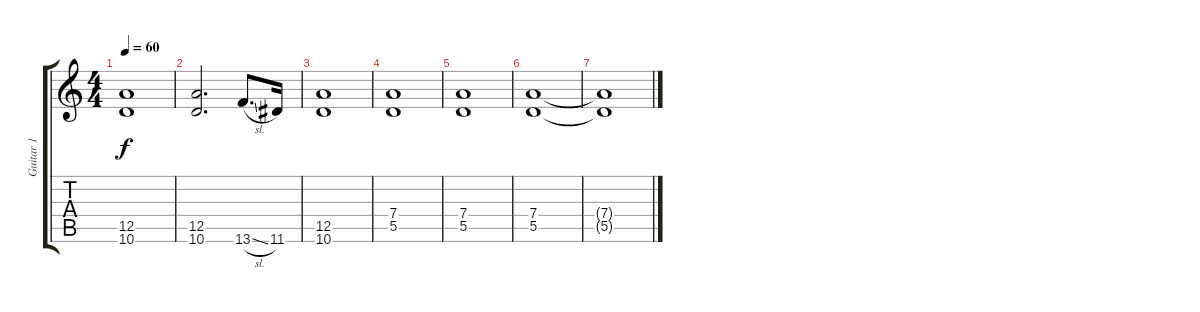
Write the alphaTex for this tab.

\track ("Guitar 1" "Guitar 1") {instrument distortionguitar}
\staff {score tabs}
\tuning (E4 B3 G3 D3 A2 E2) {hide}
\ts (4 4)
\tempo 60
\clef g2
\ks c
(12.5 10.6).1{dy f} |
(12.5 10.6).2{d} 13.6{sl}.8{d} 11.6.16 |
(12.5 10.6).1 |
(7.4 5.5).1 |
(7.4 5.5).1 |
(7.4 5.5).1 |
(7.4{t} 5.5{t}).1
